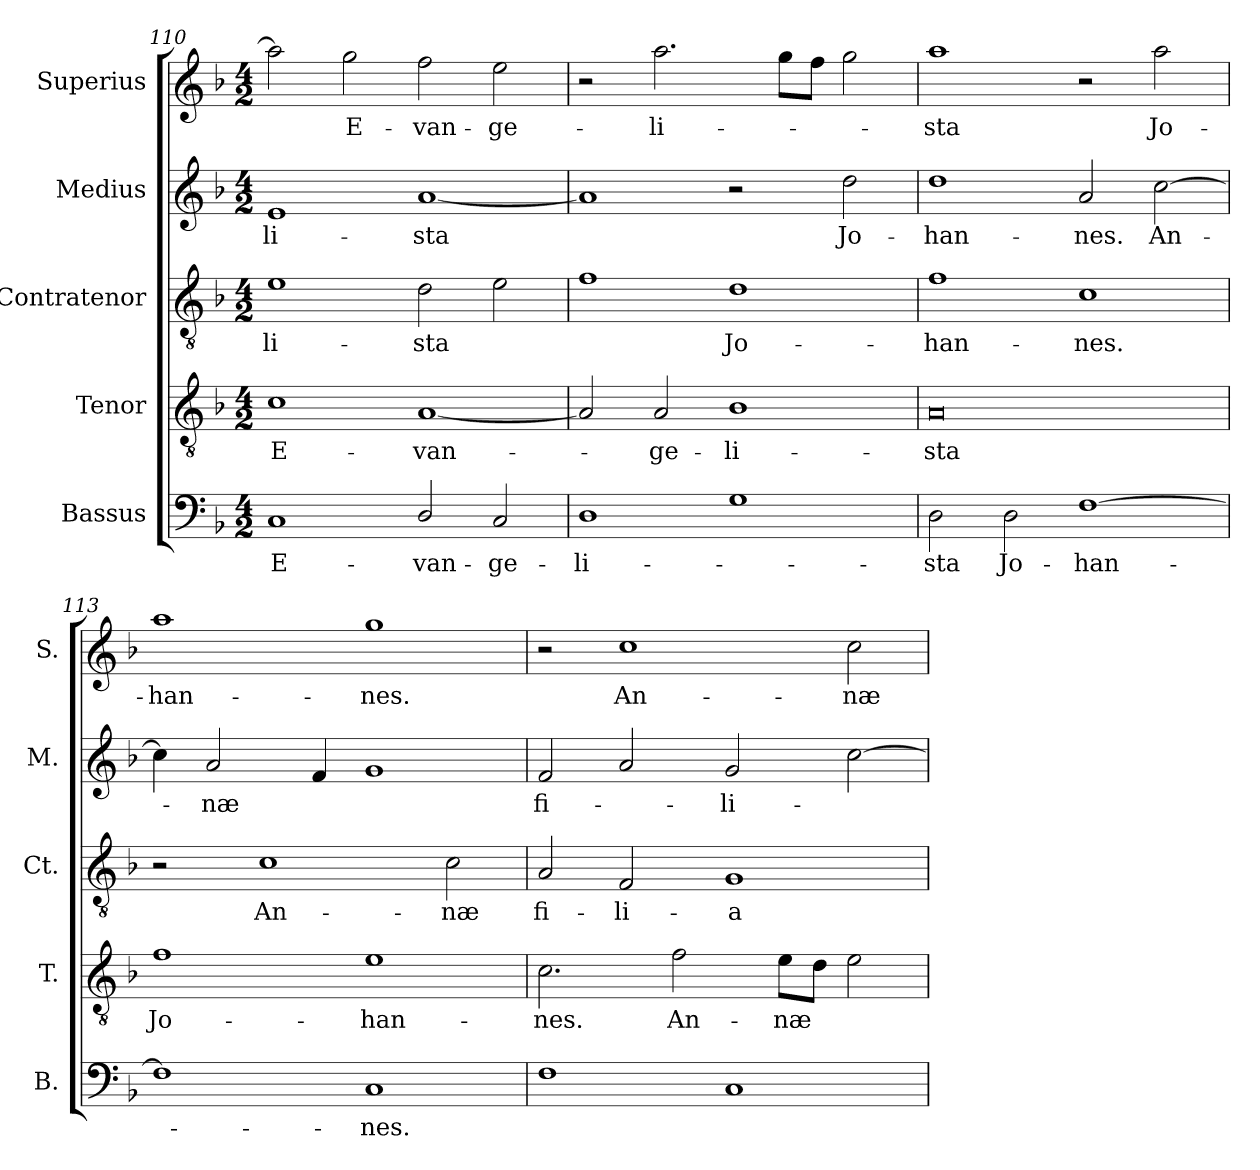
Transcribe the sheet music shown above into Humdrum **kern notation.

**kern	**text	**kern	**text	**kern	**text	**kern	**text	**kern	**text
*part5	*part5	*part4	*part4	*part3	*part3	*part2	*part2	*part1	*part1
*staff5	*staff5	*staff4	*staff4	*staff3	*staff3	*staff2	*staff2	*staff1	*staff1
*I"Bassus	*	*I"Tenor	*	*I"Contratenor	*	*I"Medius	*	*I"Superius	*
*I'B.	*	*I'T.	*	*I'Ct.	*	*I'M.	*	*I'S.	*
*clefF4	*	*clefGv2	*	*clefGv2	*	*clefG2	*	*clefG2	*
*	*	*ITrd7c12	*	*ITrd7c12	*	*	*	*	*
*k[b-]	*	*k[b-]	*	*k[b-]	*	*k[b-]	*	*k[b-]	*
*F:	*	*F:	*	*F:	*	*F:	*	*F:	*
*M4/2	*	*M4/2	*	*M4/2	*	*M4/2	*	*M4/2	*
=110	=110	=110	=110	=110	=110	=110	=110	=110	=110
!	!LO:LY:b:color=#000000	!	!	!	!	!	!	!	!
!	!	!	!LO:LY:b:color=#000000	!	!	!	!	!	!
!	!	!	!	!	!LO:LY:b:color=#000000	!	!	!	!
!	!	!	!	!	!	!	!LO:LY:b:color=#000000	!	!
1Ci	E-	1Ci	E-	1Ei	-li-	1ei	-li-	2aai\]	.
!	!	!	!	!	!	!	!	!	!LO:LY:b:color=#000000
.	.	.	.	.	.	.	.	2ggi\	E-
!	!LO:LY:b:color=#000000	!	!	!	!	!	!	!	!
!	!	!	!LO:LY:b:color=#000000	!	!	!	!	!	!
!	!	!	!	!	!LO:LY:b:color=#000000	!	!	!	!
!	!	!	!	!	!	!	!LO:LY:b:color=#000000	!	!
!	!	!	!	!	!	!	!	!	!LO:LY:b:color=#000000
2Di/	-van-	[1AAi	-van-	2Di\	-sta	[1ai	-sta	2ffi\	-van-
!	!LO:LY:b:color=#000000	!	!	!	!	!	!	!	!
!	!	!	!	!	!	!	!	!	!LO:LY:b:color=#000000
2Ci/	-ge-	.	.	2Ei\	.	.	.	2eei\	-ge-
=111	=111	=111	=111	=111	=111	=111	=111	=111	=111
!	!LO:LY:b:color=#000000	!	!	!	!	!	!	!	!
1Di	-li-	2AAi/]	.	1Fi	.	1ai]	.	2r	.
!	!	!	!LO:LY:b:color=#000000	!	!	!	!	!	!
!	!	!	!	!	!	!	!	!	!LO:LY:b:color=#000000
.	.	2AAi/	-ge-	.	.	.	.	2.aai\	-li-
!	!	!	!LO:LY:b:color=#000000	!	!	!	!	!	!
!	!	!	!	!	!LO:LY:b:color=#000000	!	!	!	!
1Gi	.	1BB-i	-li-	1Di	Jo-	2r	.	.	.
.	.	.	.	.	.	.	.	8ggi\L	.
.	.	.	.	.	.	.	.	8ffi\J	.
!	!	!	!	!	!	!	!LO:LY:b:color=#000000	!	!
.	.	.	.	.	.	2ddi\	Jo-	2ggi\	.
!!LO:LB:g=z
=112	=112	=112	=112	=112	=112	=112	=112	=112	=112
!	!LO:LY:b:color=#000000	!	!	!	!	!	!	!	!
!	!	!	!LO:LY:b:color=#000000	!	!	!	!	!	!
!	!	!	!	!	!LO:LY:b:color=#000000	!	!	!	!
!	!	!	!	!	!	!	!LO:LY:b:color=#000000	!	!
!	!	!	!	!	!	!	!	!	!LO:LY:b:color=#000000
2Di\	-sta	0AAi	-sta	1Fi	-han-	1ddi	-han-	1aai	-sta
!	!LO:LY:b:color=#000000	!	!	!	!	!	!	!	!
2Di\	Jo-	.	.	.	.	.	.	.	.
!	!LO:LY:b:color=#000000	!	!	!	!	!	!	!	!
!	!	!	!	!	!LO:LY:b:color=#000000	!	!	!	!
!	!	!	!	!	!	!	!LO:LY:b:color=#000000	!	!
[1Fi	-han-	.	.	1Ci	-nes.	2ai/	-nes.	2r	.
!	!	!	!	!	!	!	!LO:LY:b:color=#000000	!	!
!	!	!	!	!	!	!	!	!	!LO:LY:b:color=#000000
.	.	.	.	.	.	[2cci\	An-	2aai\	Jo-
=113	=113	=113	=113	=113	=113	=113	=113	=113	=113
!	!	!	!LO:LY:b:color=#000000	!	!	!	!	!	!
!	!	!	!	!	!	!	!	!	!LO:LY:b:color=#000000
1Fi]	.	1Fi	Jo-	2r	.	4cci\]	.	1aai	-han-
!	!	!	!	!	!	!	!LO:LY:b:color=#000000	!	!
.	.	.	.	.	.	2ai/	-næ	.	.
!	!	!	!	!	!LO:LY:b:color=#000000	!	!	!	!
.	.	.	.	1Ci	An-	.	.	.	.
.	.	.	.	.	.	4fi/	.	.	.
!	!LO:LY:b:color=#000000	!	!	!	!	!	!	!	!
!	!	!	!LO:LY:b:color=#000000	!	!	!	!	!	!
!	!	!	!	!	!	!	!	!	!LO:LY:b:color=#000000
1Ci	-nes.	1Ei	-han-	.	.	1gi	.	1ggi	-nes.
!	!	!	!	!	!LO:LY:b:color=#000000	!	!	!	!
.	.	.	.	2Ci\	-næ	.	.	.	.
=114	=114	=114	=114	=114	=114	=114	=114	=114	=114
!	!	!	!LO:LY:b:color=#000000	!	!	!	!	!	!
!	!	!	!	!	!LO:LY:b:color=#000000	!	!	!	!
!	!	!	!	!	!	!	!LO:LY:b:color=#000000	!	!
1Fi	.	2.Ci\	-nes.	2AAi/	fi-	2fi/	fi-	2r	.
!	!	!	!	!	!LO:LY:b:color=#000000	!	!	!	!
!	!	!	!	!	!	!	!	!	!LO:LY:b:color=#000000
.	.	.	.	2FFi/	-li-	2ai/	.	1cci	An-
!	!	!	!LO:LY:b:color=#000000	!	!	!	!	!	!
.	.	2Fi\	An-	.	.	.	.	.	.
!	!	!	!	!	!LO:LY:b:color=#000000	!	!	!	!
!	!	!	!	!	!	!	!LO:LY:b:color=#000000	!	!
1Ci	.	.	.	1GGi	-a	2gi/	-li-	.	.
!	!	!	!LO:LY:b:color=#000000	!	!	!	!	!	!
.	.	8Ei\L	-næ	.	.	.	.	.	.
.	.	8Di\J	.	.	.	.	.	.	.
!	!	!	!	!	!	!	!	!	!LO:LY:b:color=#000000
.	.	2Ei\	.	.	.	[2cci\	.	2cci\	-næ
=	=	=	=	=	=	=	=	=	=
*-	*-	*-	*-	*-	*-	*-	*-	*-	*-
